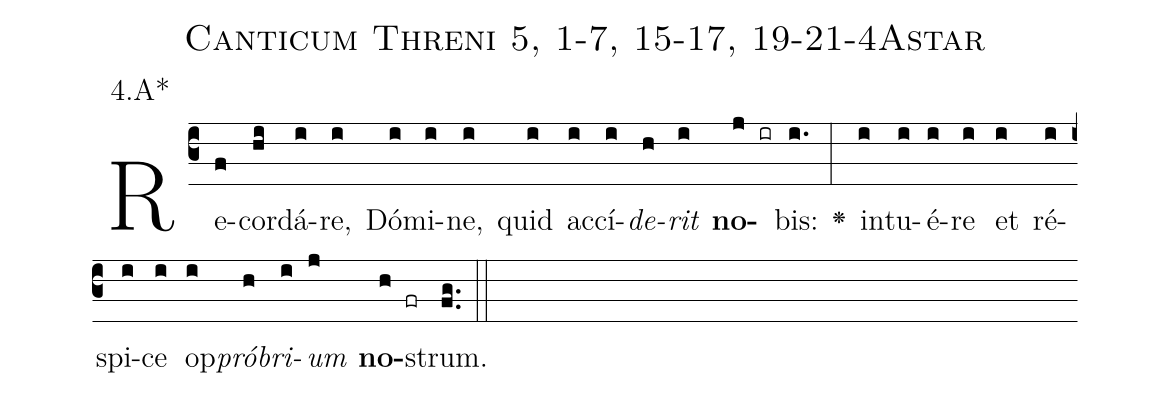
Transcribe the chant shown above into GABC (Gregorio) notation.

name: Canticum Threni 5, 1-7, 15-17, 19-21-4Astar;
annotation: 4.A*;
%%
(c3)Re(f)cor(hi)dá(i)re,(i) Dó(i)mi(i)ne,(i) quid(i) ac(i)cí(i)<i>de</i>(h)<i>rit</i>(i) <b>no</b>(j ir)bis:(i.) <v>\greheightstar</v>(:) in(i)tu(i)é(i)re(i) et(i) ré(i)spi(i)ce(i) op(i)<i>pró</i>(h)<i>bri</i>(i)<i>um</i>(j) <b>no</b>(h fr)strum.(fg..) (::)


%E(i) u(h) o(i) u(j) a(h) e.(fg..) (::)
